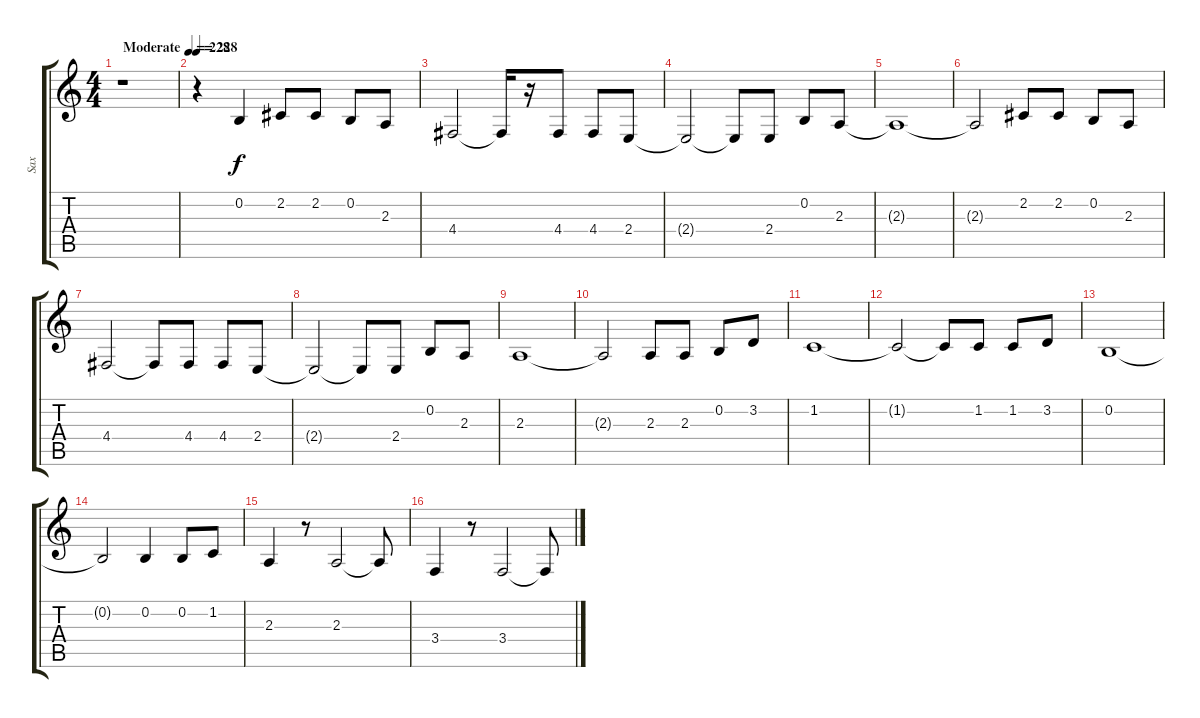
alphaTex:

\track ("Sax" "Sax") {instrument altosax}
\staff {score tabs}
\tuning (E4 B3 G3 D3 A2 E2) {hide}
\ts (4 4)
\tempo (228 "Moderate")
\clef g2
\ks c
r.1{dy f instrument altosax} |
\tempo 228
r.4 0.2.4 2.2.8 2.2.8 0.2.8 2.3.8 |
4.4.2 4.4{t}.16 r.16 4.4.8 4.4.8 2.4.8 |
2.4{t}.2 2.4{t}.8 2.4.8 0.2.8 2.3.8 |
2.3{t}.1 |
2.3{t}.2 2.2.8 2.2.8 0.2.8 2.3.8 |
4.4.2 4.4{t}.8 4.4.8 4.4.8 2.4.8 |
2.4{t}.2 2.4{t}.8 2.4.8 0.2.8 2.3.8 |
2.3.1 |
2.3{t}.2 2.3.8 2.3.8 0.2.8 3.2.8 |
1.2.1 |
1.2{t}.2 1.2{t}.8 1.2.8 1.2.8 3.2.8 |
0.2.1 |
0.2{t}.2 0.2.4 0.2.8 1.2.8 |
2.3.4 r.8 2.3.2 2.3{t}.8 |
3.4.4 r.8 3.4.2 3.4{t}.8
